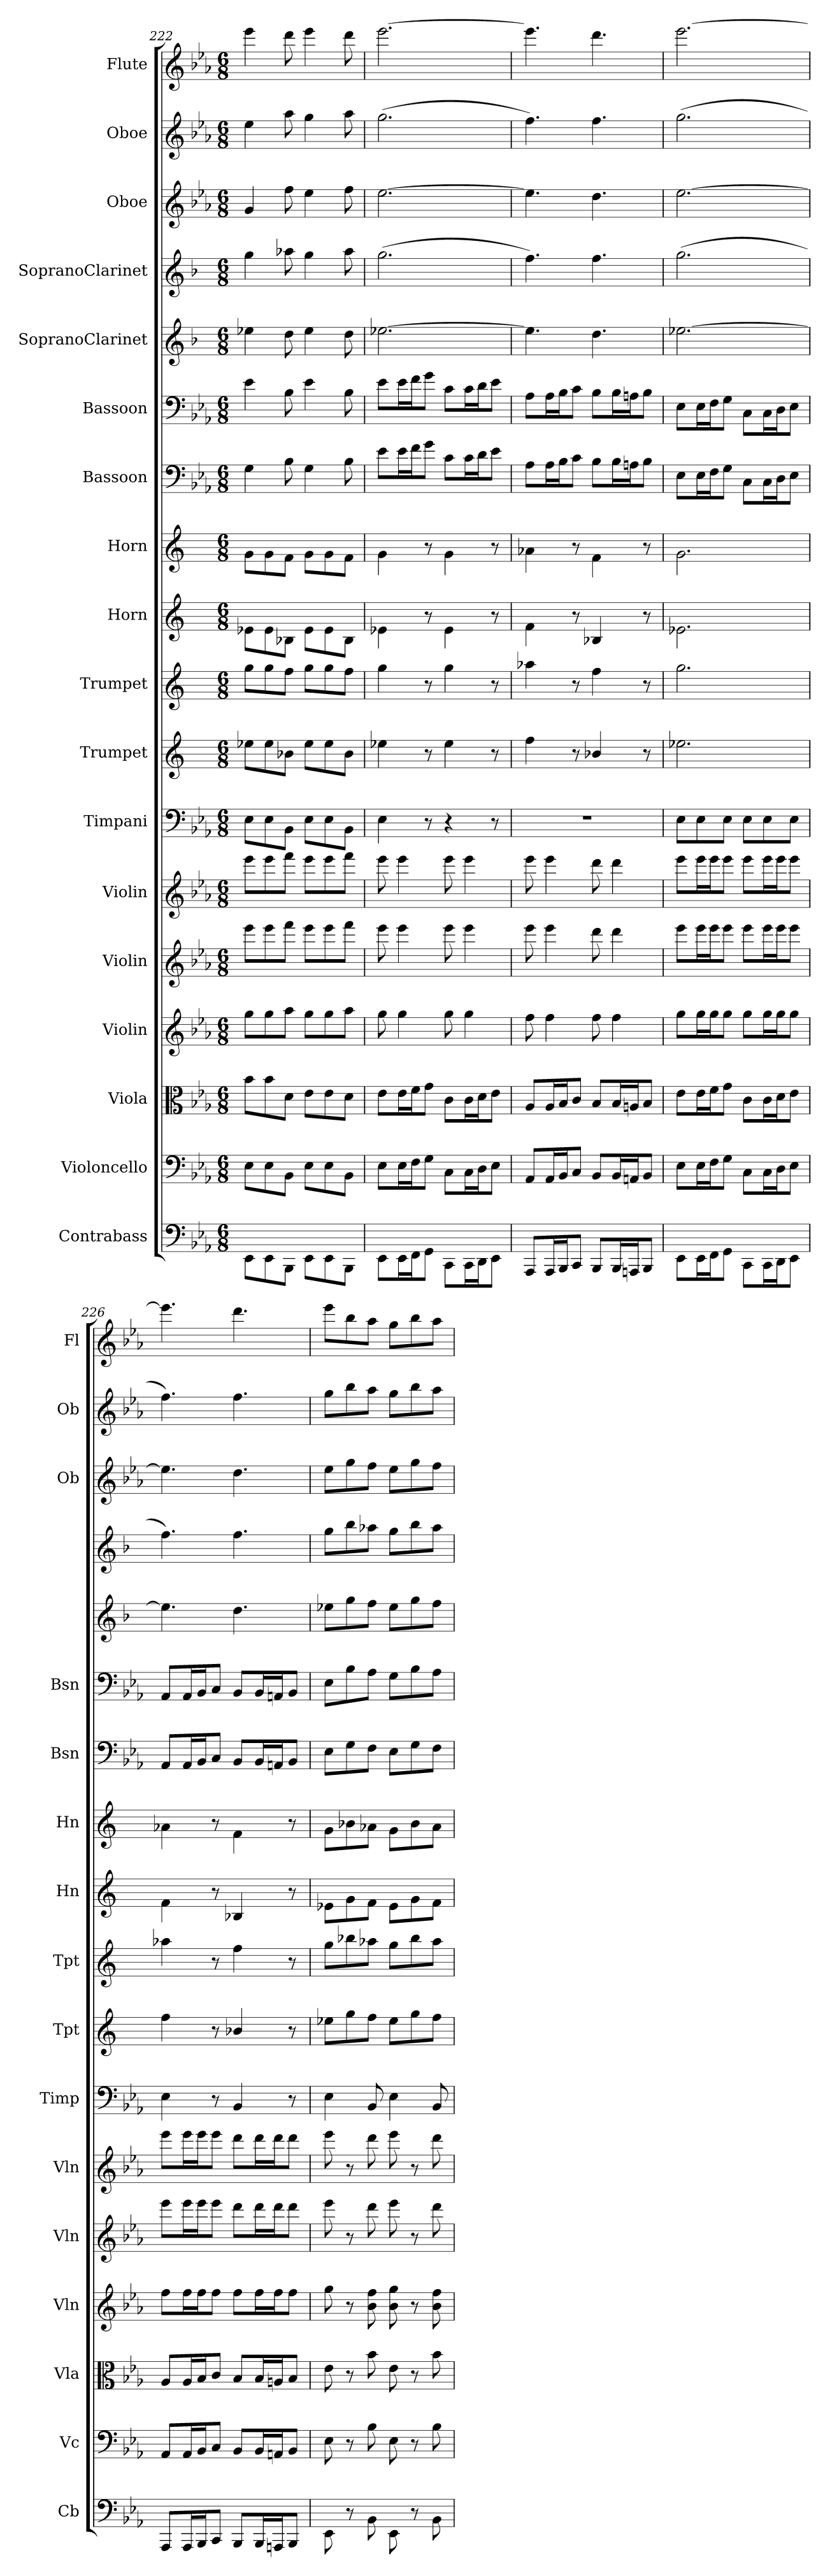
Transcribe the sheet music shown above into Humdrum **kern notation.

**kern	**kern	**kern	**kern	**kern	**kern	**kern	**kern	**kern	**kern	**kern	**kern	**kern	**kern	**kern	**kern	**kern	**kern
*part18	*part17	*part16	*part15	*part14	*part13	*part12	*part11	*part10	*part9	*part8	*part7	*part6	*part5	*part4	*part3	*part2	*part1
*staff18	*staff17	*staff16	*staff15	*staff14	*staff13	*staff12	*staff11	*staff10	*staff9	*staff8	*staff7	*staff6	*staff5	*staff4	*staff3	*staff2	*staff1
*I"Contrabass	*I"Violoncello	*I"Viola	*I"Violin	*I"Violin	*I"Violin	*I"Timpani	*I"Trumpet	*I"Trumpet	*I"Horn	*I"Horn	*I"Bassoon	*I"Bassoon	*I"SopranoClarinet	*I"SopranoClarinet	*I"Oboe	*I"Oboe	*I"Flute
*I'Cb	*I'Vc	*I'Vla	*I'Vln	*I'Vln	*I'Vln	*I'Timp	*I'Tpt	*I'Tpt	*I'Hn	*I'Hn	*I'Bsn	*I'Bsn	*	*	*I'Ob	*I'Ob	*I'Fl
*clefF4	*clefF4	*clefC3	*clefG2	*clefG2	*clefG2	*clefF4	*clefG2	*clefG2	*clefG2	*clefG2	*clefF4	*clefF4	*clefG2	*clefG2	*clefG2	*clefG2	*clefG2
*k[b-e-a-]	*k[b-e-a-]	*k[b-e-a-]	*k[b-e-a-]	*k[b-e-a-]	*k[b-e-a-]	*k[b-e-a-]	*k[]	*k[]	*k[]	*k[]	*k[b-e-a-]	*k[b-e-a-]	*k[b-]	*k[b-]	*k[b-e-a-]	*k[b-e-a-]	*k[b-e-a-]
*M6/8	*M6/8	*M6/8	*M6/8	*M6/8	*M6/8	*M6/8	*M6/8	*M6/8	*M6/8	*M6/8	*M6/8	*M6/8	*M6/8	*M6/8	*M6/8	*M6/8	*M6/8
=222	=222	=222	=222	=222	=222	=222	=222	=222	=222	=222	=222	=222	=222	=222	=222	=222	=222
8EE-\L	8E-\L	8b-\L	8gg\L	8eee-\L	8eee-\L	8E-\L	8ee-X\L	8gg\L	8e-X\L	8g\L	4G\	4e-\	4ee-X\	4gg\	4g/	4ee-\	4eee-\
8EE-\	8E-\	8b-\	8gg\	8eee-\	8eee-\	8E-\	8ee-\	8gg\	8e-\	8g\	.	.	.	.	.	.	.
8BBB-\J	8BB-\J	8d\J	8aa-\J	8fff\J	8fff\J	8BB-\J	8b-X\J	8ff\J	8B-X\J	8f\J	8B-\	8B-\	8dd\	8aa-X\	8ff\	8aa-\	8ddd\
8EE-\L	8E-\L	8e-\L	8gg\L	8eee-\L	8eee-\L	8E-\L	8ee-\L	8gg\L	8e-\L	8g\L	4G\	4e-\	4ee-\	4gg\	4ee-\	4gg\	4eee-\
8EE-\	8E-\	8e-\	8gg\	8eee-\	8eee-\	8E-\	8ee-\	8gg\	8e-\	8g\	.	.	.	.	.	.	.
8BBB-\J	8BB-\J	8d\J	8aa-\J	8fff\J	8fff\J	8BB-\J	8b-\J	8ff\J	8B-\J	8f\J	8B-\	8B-\	8dd\	8aa-\	8ff\	8aa-\	8ddd\
=223	=223	=223	=223	=223	=223	=223	=223	=223	=223	=223	=223	=223	=223	=223	=223	=223	=223
8EE-\L	8E-\L	8e-\L	8gg\	8eee-\	8eee-\	4E-\	4ee-X\	4gg\	4e-X\	4g\	8e-\L	8e-\L	[2.ee-X\	(2.gg\	[2.ee-\	(2.gg\	[2.eee-\
16EE-\L	16E-\L	16e-\L	4gg\	4eee-\	4eee-\	.	.	.	.	.	16e-\L	16e-\L	.	.	.	.	.
16FF\J	16F\J	16f\J	.	.	.	.	.	.	.	.	16f\J	16f\J	.	.	.	.	.
8GG\J	8G\J	8g\J	.	.	.	8r	8r	8r	8r	8r	8g\J	8g\J	.	.	.	.	.
8CC\L	8C\L	8c\L	8gg\	8eee-\	8eee-\	4r	4ee-\	4gg\	4e-\	4g\	8c\L	8c\L	.	.	.	.	.
16CC\L	16C\L	16c\L	4gg\	4eee-\	4eee-\	.	.	.	.	.	16c\L	16c\L	.	.	.	.	.
16DD\J	16D\J	16d\J	.	.	.	.	.	.	.	.	16d\J	16d\J	.	.	.	.	.
8EE-\J	8E-\J	8e-\J	.	.	.	8r	8r	8r	8r	8r	8e-\J	8e-\J	.	.	.	.	.
=224	=224	=224	=224	=224	=224	=224	=224	=224	=224	=224	=224	=224	=224	=224	=224	=224	=224
8AAA-/L	8AA-/L	8A-/L	8ff\	8eee-\	8eee-\	2.r	4ff\	4aa-X\	4f\	4a-X\	8A-\L	8A-\L	4.ee-\]	4.ff\)	4.ee-\]	4.ff\)	4.eee-\]
16AAA-/L	16AA-/L	16A-/L	4ff\	4eee-\	4eee-\	.	.	.	.	.	16A-\L	16A-\L	.	.	.	.	.
16BBB-/J	16BB-/J	16B-/J	.	.	.	.	.	.	.	.	16B-\J	16B-\J	.	.	.	.	.
8CC/J	8C/J	8c/J	.	.	.	.	8r	8r	8r	8r	8c\J	8c\J	.	.	.	.	.
8BBB-/L	8BB-/L	8B-/L	8ff\	8ddd\	8ddd\	.	4b-X/	4ff\	4B-X/	4f\	8B-\L	8B-\L	4.dd\	4.ff\	4.dd\	4.ff\	4.ddd\
16BBB-/L	16BB-/L	16B-/L	4ff\	4ddd\	4ddd\	.	.	.	.	.	16B-\L	16B-\L	.	.	.	.	.
16AAAn/J	16AAn/J	16An/J	.	.	.	.	.	.	.	.	16An\J	16An\J	.	.	.	.	.
8BBB-/J	8BB-/J	8B-/J	.	.	.	.	8r	8r	8r	8r	8B-\J	8B-\J	.	.	.	.	.
=225	=225	=225	=225	=225	=225	=225	=225	=225	=225	=225	=225	=225	=225	=225	=225	=225	=225
8EE-\L	8E-\L	8e-\L	8gg\L	8eee-\L	8eee-\L	8E-\L	2.ee-X\	2.gg\	2.e-X\	2.g\	8E-\L	8E-\L	[2.ee-X\	(2.gg\	[2.ee-\	(2.gg\	[2.eee-\
16EE-\L	16E-\L	16e-\L	16gg\L	16eee-\L	16eee-\L	8E-\	.	.	.	.	16E-\L	16E-\L	.	.	.	.	.
16FF\J	16F\J	16f\J	16gg\J	16eee-\J	16eee-\J	.	.	.	.	.	16F\J	16F\J	.	.	.	.	.
8GG\J	8G\J	8g\J	8gg\J	8eee-\J	8eee-\J	8E-\J	.	.	.	.	8G\J	8G\J	.	.	.	.	.
8CC\L	8C\L	8c\L	8gg\L	8eee-\L	8eee-\L	8E-\L	.	.	.	.	8C\L	8C\L	.	.	.	.	.
16CC\L	16C\L	16c\L	16gg\L	16eee-\L	16eee-\L	8E-\	.	.	.	.	16C\L	16C\L	.	.	.	.	.
16DD\J	16D\J	16d\J	16gg\J	16eee-\J	16eee-\J	.	.	.	.	.	16D\J	16D\J	.	.	.	.	.
8EE-\J	8E-\J	8e-\J	8gg\J	8eee-\J	8eee-\J	8E-\J	.	.	.	.	8E-\J	8E-\J	.	.	.	.	.
=226	=226	=226	=226	=226	=226	=226	=226	=226	=226	=226	=226	=226	=226	=226	=226	=226	=226
8AAA-/L	8AA-/L	8A-/L	8ff\L	8eee-\L	8eee-\L	4E-\	4ff\	4aa-X\	4f\	4a-X\	8AA-/L	8AA-/L	4.ee-\]	4.ff\)	4.ee-\]	4.ff\)	4.eee-\]
16AAA-/L	16AA-/L	16A-/L	16ff\L	16eee-\L	16eee-\L	.	.	.	.	.	16AA-/L	16AA-/L	.	.	.	.	.
16BBB-/J	16BB-/J	16B-/J	16ff\J	16eee-\J	16eee-\J	.	.	.	.	.	16BB-/J	16BB-/J	.	.	.	.	.
8CC/J	8C/J	8c/J	8ff\J	8eee-\J	8eee-\J	8r	8r	8r	8r	8r	8C/J	8C/J	.	.	.	.	.
8BBB-/L	8BB-/L	8B-/L	8ff\L	8ddd\L	8ddd\L	4BB-/	4b-X/	4ff\	4B-X/	4f\	8BB-/L	8BB-/L	4.dd\	4.ff\	4.dd\	4.ff\	4.ddd\
16BBB-/L	16BB-/L	16B-/L	16ff\L	16ddd\L	16ddd\L	.	.	.	.	.	16BB-/L	16BB-/L	.	.	.	.	.
16AAAn/J	16AAn/J	16An/J	16ff\J	16ddd\J	16ddd\J	.	.	.	.	.	16AAn/J	16AAn/J	.	.	.	.	.
8BBB-/J	8BB-/J	8B-/J	8ff\J	8ddd\J	8ddd\J	8r	8r	8r	8r	8r	8BB-/J	8BB-/J	.	.	.	.	.
=227	=227	=227	=227	=227	=227	=227	=227	=227	=227	=227	=227	=227	=227	=227	=227	=227	=227
8EE-\	8E-\	8e-\	8gg\	8eee-\	8eee-\	4E-\	8ee-X\L	8gg\L	8e-X\L	8g\L	8E-\L	8E-\L	8ee-X\L	8gg\L	8ee-\L	8gg\L	8eee-\L
8r	8r	8r	8r	8r	8r	.	8gg\	8bb-X\	8g\	8b-X\	8G\	8B-\	8gg\	8bb-\	8gg\	8bb-\	8bb-\
8BB-\	8B-\	8b-\	8b-\ 8ff\	8ddd\	8ddd\	8BB-/	8ff\J	8aa-X\J	8f\J	8a-X\J	8F\J	8A-\J	8ff\J	8aa-X\J	8ff\J	8aa-\J	8aa-\J
8EE-\	8E-\	8e-\	8b-\ 8gg\	8eee-\	8eee-\	4E-\	8ee-\L	8gg\L	8e-\L	8g\L	8E-\L	8G\L	8ee-\L	8gg\L	8ee-\L	8gg\L	8gg\L
8r	8r	8r	8r	8r	8r	.	8gg\	8bb-\	8g\	8b-\	8G\	8B-\	8gg\	8bb-\	8gg\	8bb-\	8bb-\
8BB-\	8B-\	8b-\	8b-\ 8ff\	8ddd\	8ddd\	8BB-/	8ff\J	8aa-\J	8f\J	8a-\J	8F\J	8A-\J	8ff\J	8aa-\J	8ff\J	8aa-\J	8aa-\J
=	=	=	=	=	=	=	=	=	=	=	=	=	=	=	=	=	=
*-	*-	*-	*-	*-	*-	*-	*-	*-	*-	*-	*-	*-	*-	*-	*-	*-	*-
